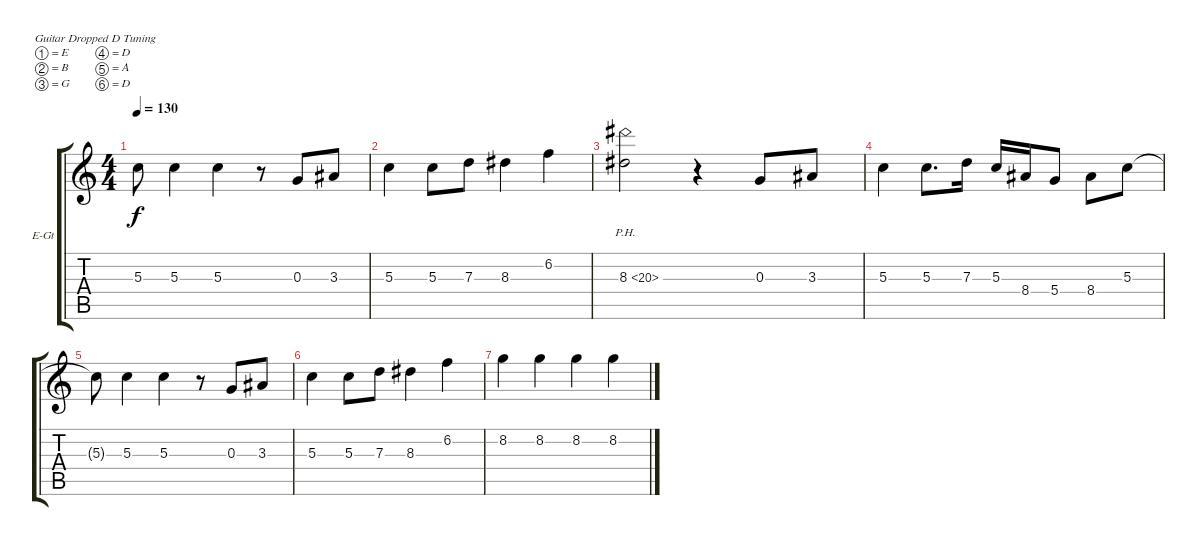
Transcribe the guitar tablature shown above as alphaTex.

\bracketExtendMode groupsimilarinstruments
\firstSystemTrackNameOrientation horizontal
\otherSystemsTrackNameOrientation horizontal
\track ("Guitar 3" "E-Gt") {instrument overdrivenguitar}
\staff {score tabs}
\tuning (E4 B3 G3 D3 A2 D2)
\ts (4 4)
\tempo 130
\clef g2
\ks c
5.3{t}.8{dy f} 5.3.4 5.3.4 r.8 0.3.8 3.3.8 |
5.3.4 5.3.8 7.3.8 8.3.4 6.2.4 |
8.3{ph 12}.2 r.4 0.3.8 3.3.8 |
5.3.4 5.3.8{d} 7.3.16 5.3.16 8.4.16 5.4.8 8.4.8 5.3.8 |
5.3{t}.8 5.3.4 5.3.4 r.8 0.3.8 3.3.8 |
5.3.4 5.3.8 7.3.8 8.3.4 6.2.4 |
8.2.4 8.2.4 8.2.4 8.2.4
